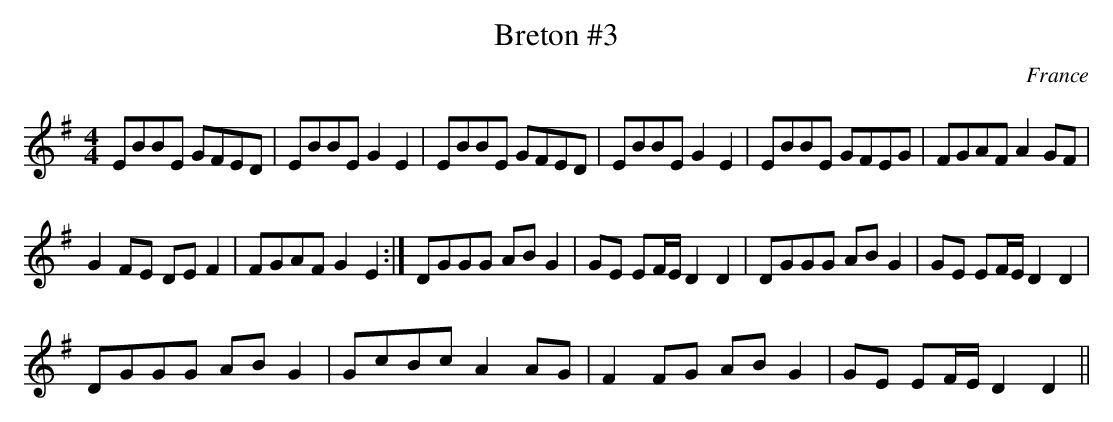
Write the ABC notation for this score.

X:1
T:Breton #3
O:France
M:4/4
K:Em
EBBE GFED | EBBE G2E2 | EBBE GFED | EBBE G2E2|\
EBBE GFEG | FGAF A2GF |
G2FE DEF2 | FGAF G2E2:| \
K:DMix
DGGG ABG2 | GE EF/E/ D2D2 | \
DGGG ABG2 | GE EF/E/ D2D2 |
DGGG ABG2 | GcBc A2AG | F2FG AB G2 |\
GE EF/E/ D2D2  ||**
